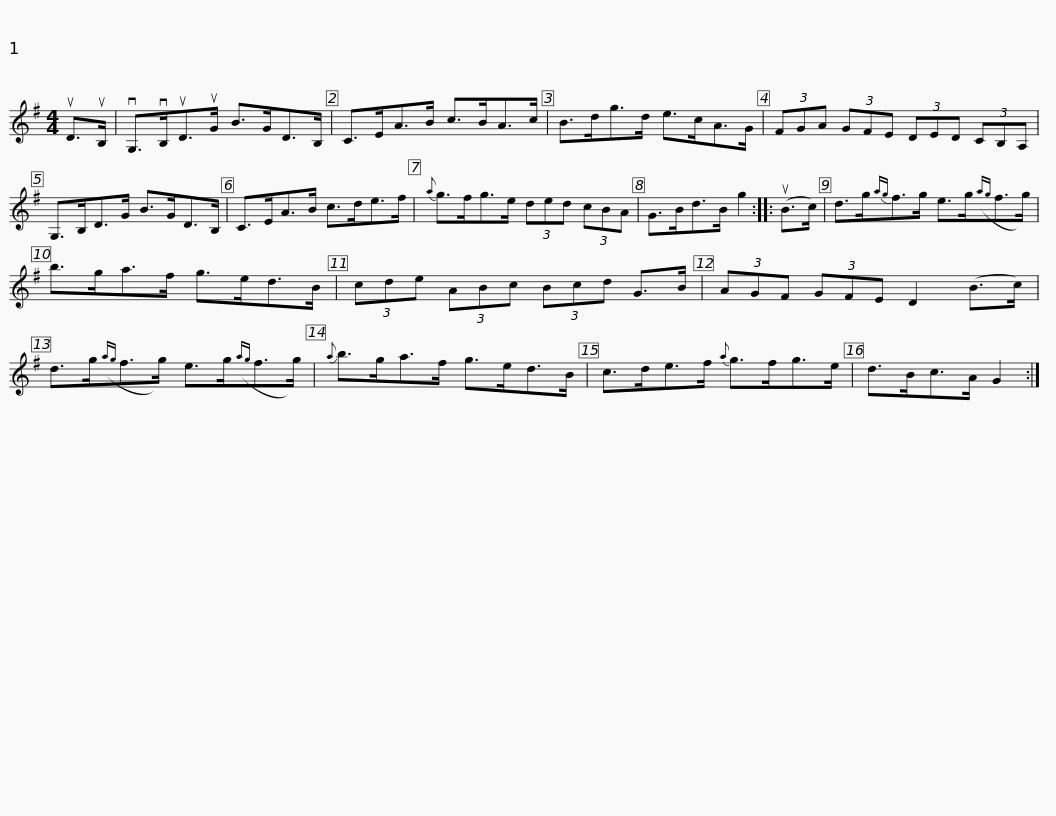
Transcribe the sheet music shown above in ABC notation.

X:1
L:1/8
M:4/4
I:linebreak $
K:G
V:1 treble
V:1
 uD>uB, | vG,>vB,uD>uG B>GD>B, | C>EA>B c>BA>c | B>dg>d e>cA>G | (3FGA (3GFE (3DED (3CB,A, |$ %5
 G,>B,D>G B>GD>B, | C>EA>B c>de>f |{a} g>fg>e (3ded (3cBA | G>Bd>B g2 :: (uB>c) |$ %10
 d>g{ag}f>g e>g({ag}f>g) | b>ga>f g>ed>B | (3cde (3ABc (3Bcd G>B | (3AGF (3GFE D2 (B>c) |$ d>g({ag}f>g) e>g({ag}f>g) | %15
{a} b>ga>f g>ed>B | c>de>f{a} g>fg>e | d>Bc>A G2 :| %18
